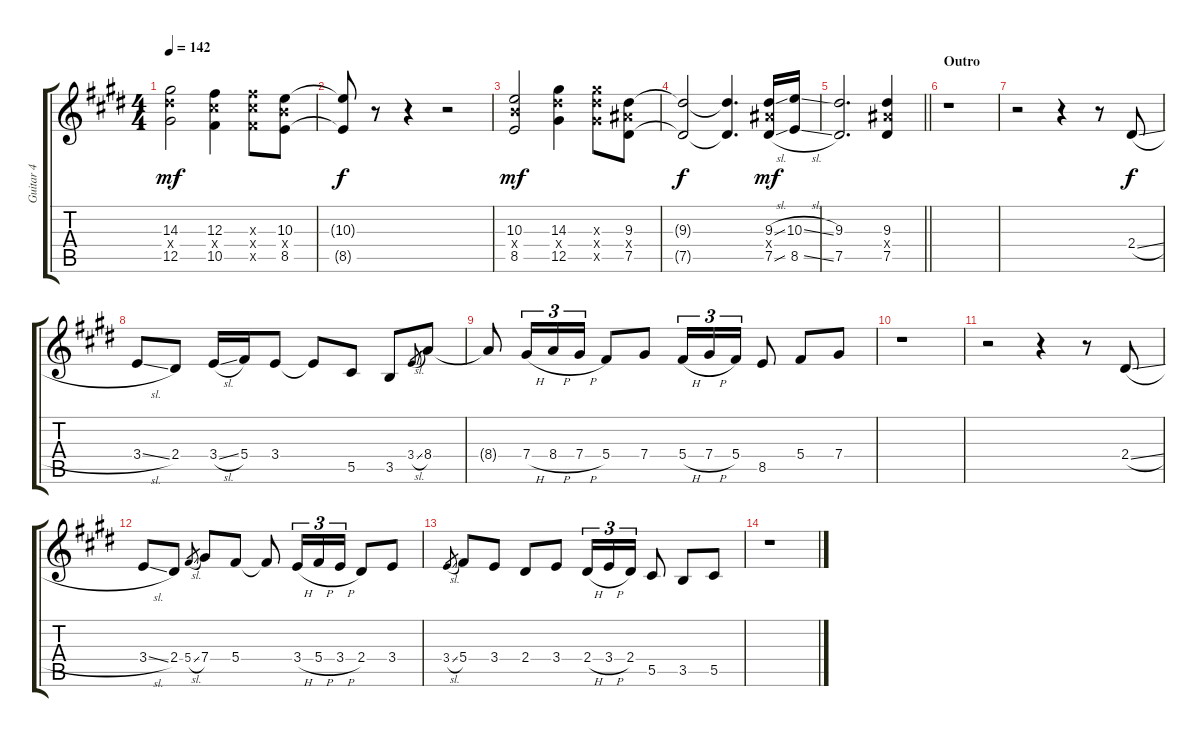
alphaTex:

\track ("Guitar 4" "Guitar 4") {instrument distortionguitar}
\staff {score tabs}
\tuning (Eb4 Bb3 Gb3 Db3 Ab2 Db2) {hide}
\ts (4 4)
\tempo 142
\clef g2
\ks c#minor
(14.3 14.4{x} 12.5).2{dy mf} (12.3 12.4{x} 10.5).4 (12.3{x} 12.4{x} 10.5{x}).8 (10.3 10.4{x} 8.5).8 |
(10.3{t} 8.5{t}).8{dy f} r.8 r.4 r.2 |
(10.3 10.4{x} 8.5).2{dy mf} (14.3 14.4{x} 12.5).4 (14.3{x} 14.4{x} 12.5{x}).8 (9.3 9.4{x} 7.5).8 |
(9.3{t} 7.5{t}).2{dy f} (9.3{t} 7.5{t}).4{d} (9.3{sl} 9.4{x} 7.5{sl}).16{dy mf} (10.3{sl} 8.5{sl}).16 |
\barLineRight lightlight
(9.3 7.5).2{d} (9.3 9.4{x} 7.5).4 |
\section ("" "Outro")
r.1 |
r.2 r.4 r.8{volume 8} 2.4{sl}.8{dy f} |
3.4{sl}.8 2.4.8 3.4{sl}.16 5.4.16 3.4.8 3.4{t}.8 5.5.8 3.5.8 3.4{sl}.8{gr} 8.4.8 |
8.4{t}.8 7.4{h}.16{tu (3 2)} 8.4{h}.16{tu (3 2)} 7.4{h}.16{tu (3 2)} 5.4.8 7.4.8 5.4{h}.16{tu (3 2)} 7.4{h}.16{tu (3 2)} 5.4.16{tu (3 2)} 8.5.8 5.4.8 7.4.8 |
r.1 |
r.2 r.4 r.8 2.4{sl}.8 |
3.4{sl}.8 2.4.8 5.4{sl}.8{gr} 7.4.8 5.4.8 5.4{t}.8 3.4{h}.16{tu (3 2)} 5.4{h}.16{tu (3 2)} 3.4{h}.16{tu (3 2)} 2.4.8 3.4.8 |
3.4{sl}.8{gr} 5.4.8 3.4.8 2.4.8 3.4.8 2.4{h}.16{tu (3 2)} 3.4{h}.16{tu (3 2)} 2.4.16{tu (3 2)} 5.5.8 3.5.8 5.5.8 |
r.1
